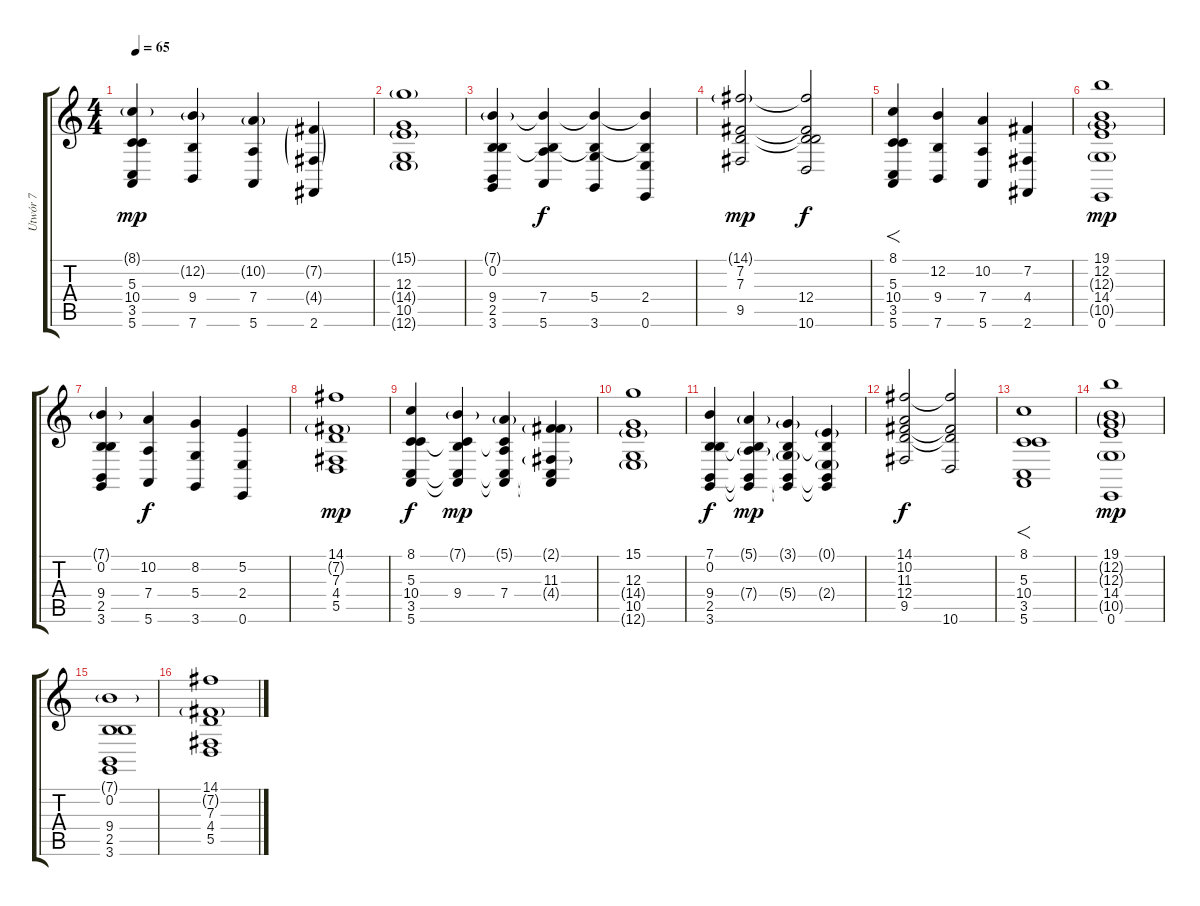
\track ("Utwór 7" "Utwór 7") {instrument stringensemble1}
\staff {score tabs}
\tuning (E4 B3 G3 D3 A2 E2) {hide}
\ts (4 4)
\tempo 65
\clef g2
\ks c
(8.1{g} 5.3 10.4 3.5 5.6).4{dy mp volume 7} (12.2{g} 9.4 7.6).4 (10.2{g} 7.4 5.6).4 (7.2{g} 4.4{g} 2.6).4 |
(15.1{g} 12.3 14.4{g} 10.5 12.6{g}).1 |
(7.1{g} 0.2 9.4 2.5 3.6).4 (7.1{t} 0.2{t} 7.4 5.6).4{dy f} (7.1{t} 0.2{t} 5.4 3.6).4 (7.1{t} 0.2{t} 2.4 0.6).4 |
(14.1{g} 7.2 7.3 9.5).2{dy mp} (14.1{t} 7.2{t} 7.3{t} 12.4 10.6).2{dy f} |
(8.1 5.3 10.4 3.5 5.6).4{f} (12.2 9.4 7.6).4 (10.2 7.4 5.6).4 (7.2 4.4 2.6).4 |
(19.1 12.2 12.3{g} 14.4 10.5{g} 0.6).1{dy mp} |
(7.1{g} 0.2 9.4 2.5 3.6).4 (10.2 7.4 5.6).4{dy f} (8.2 5.4 3.6).4 (5.2 2.4 0.6).4 |
(14.1 7.2{g} 7.3 4.4 5.5).1{dy mp} |
(8.1 5.3 10.4 3.5 5.6).4{dy f volume 8} (7.1{g} 5.3{t} 9.4 3.5{t} 5.6{t}).4{dy mp} (5.1{g} 5.3{t} 7.4 3.5{t} 5.6{t}).4 (2.1{g} 11.3 4.4{g} 3.5{t} 5.6{t}).4 |
(15.1 12.3 14.4{g} 10.5 12.6{g}).1 |
(7.1 0.2 9.4 2.5 3.6).4{dy f} (5.1{g} 0.2{t} 7.4{g} 2.5{t} 3.6{t}).4{dy mp} (3.1{g} 0.2{t} 5.4{g} 2.5{t} 3.6{t}).4 (0.1{g} 0.2{t} 2.4{g} 2.5{t} 3.6{t}).4 |
(14.1 10.2 11.3 12.4 9.5).2{dy f} (14.1{t} 11.3{t} 12.4{t} 10.6).2 |
(8.1 5.3 10.4 3.5 5.6).1{f} |
(19.1 12.2{g} 12.3{g} 14.4 10.5{g} 0.6).1{dy mp} |
(7.1{g} 0.2 9.4 2.5 3.6).1 |
(14.1 7.2{g} 7.3 4.4 5.5).1
